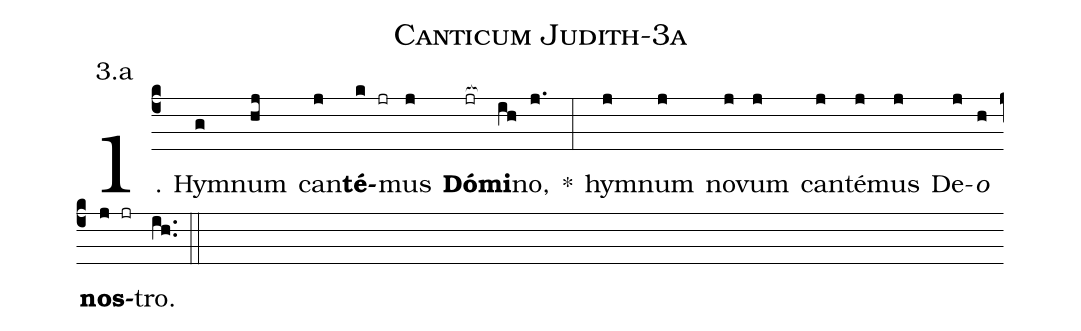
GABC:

name: Canticum Judith-3a;
annotation: 3.a;
%%
(c4)1. Hym(g)num(hj) can(j)<b>té</b>(k jr)mus(j) <b>Dó</b>(jr[ocb:1{])<b>mi</b>(ih[ocb:0}])no,(j.) *(:) hym(j)num(j) no(j)vum(j) can(j)té(j)mus(j) De(j)<i>o</i>(h) <b>nos</b>(j jr)tro.(ih..) (::)
